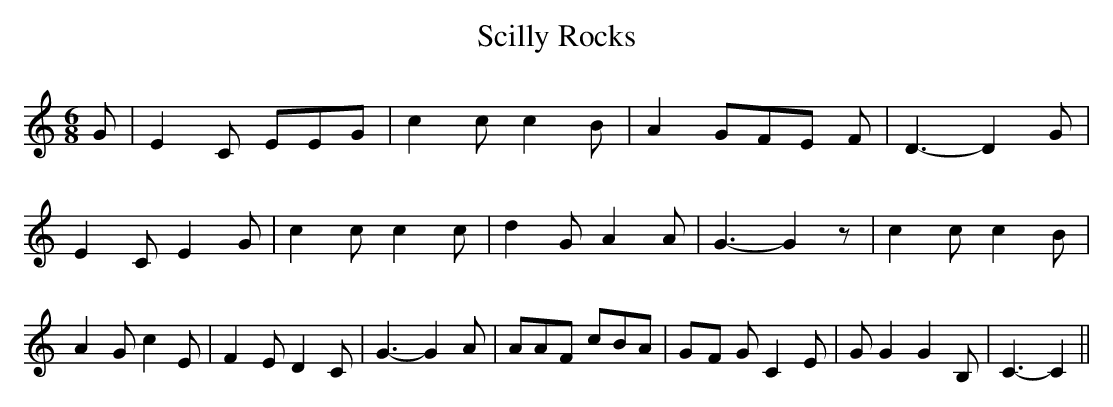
X:1
T:Scilly Rocks
M:6/8
L:1/8
K:C
 G| E2 C EEG| c2 c c2 B| A2 GF-E F| D3- D2 G| E2 C E2 G| c2 c c2 c|\
 d2 G A2 A| G3- G2 z| c2 c c2 B| A2 G c2 E| F2 E D2 C| G3- G2 A| AAF cBA|\
G-F G C2 E| G G2 G2 B,| C3- C2||
